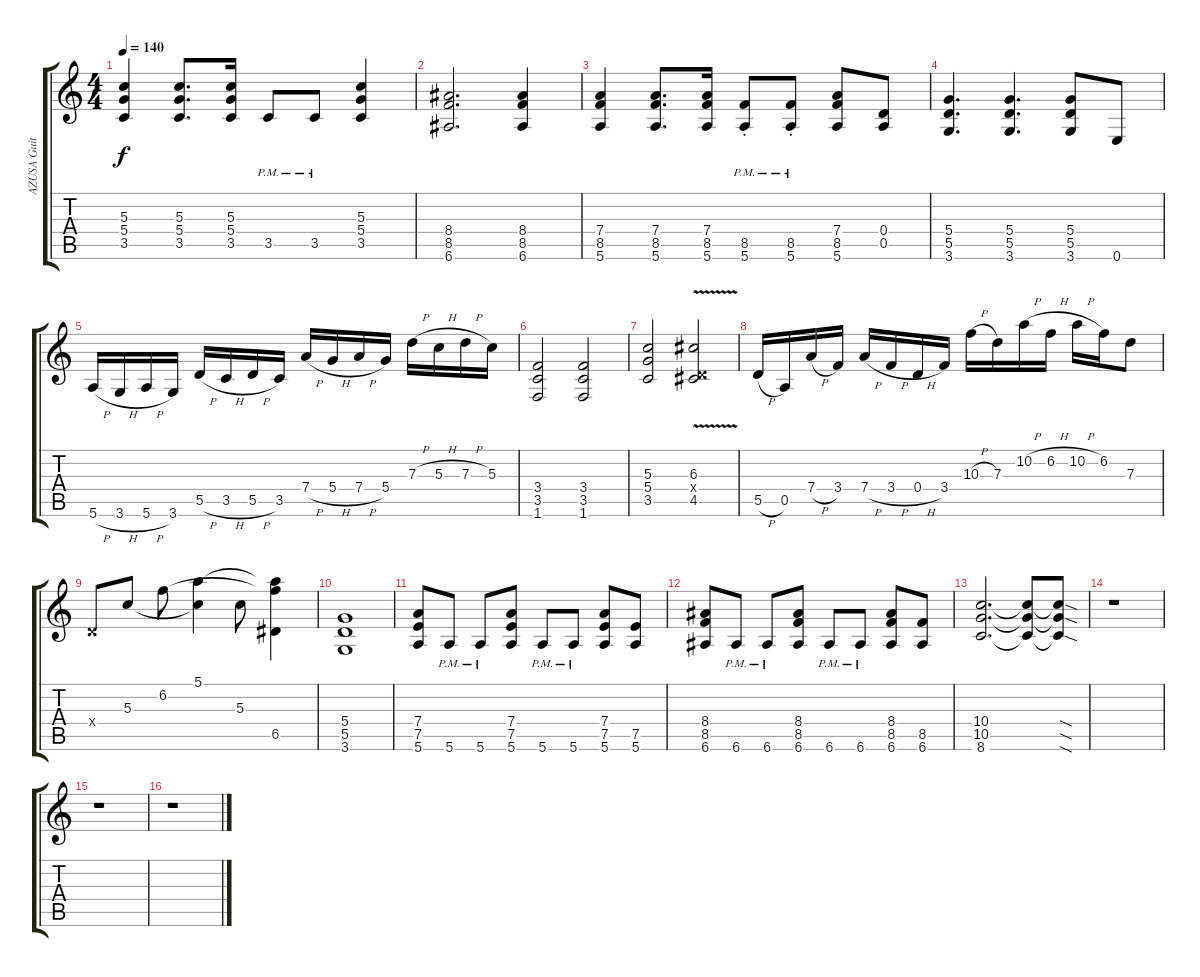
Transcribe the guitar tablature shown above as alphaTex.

\track ("AZUSA Guitar" "AZUSA Guit") {instrument distortionguitar}
\staff {score tabs}
\tuning (E4 B3 G3 D3 A2 E2) {hide}
\ts (4 4)
\tempo 140
\clef g2
\ks c
(5.3 5.4 3.5).4{dy f} (5.3 5.4 3.5).8{d} (5.3 5.4 3.5).16 3.5{pm}.8 3.5{pm}.8 (5.3 5.4 3.5).4 |
(8.4 8.5 6.6).2{d} (8.4 8.5 6.6).4 |
(7.4 8.5 5.6).4 (7.4 8.5 5.6).8{d} (7.4 8.5 5.6).16 (8.5{pm st} 5.6{pm st}).8 (8.5{pm st} 5.6{pm st}).8 (7.4 8.5 5.6).8 (0.4 0.5).8 |
(5.4 5.5 3.6).4{d} (5.4 5.5 3.6).4{d} (5.4 5.5 3.6).8 0.6.8 |
5.6{h}.16 3.6{h}.16 5.6{h}.16 3.6.16 5.5{h}.16 3.5{h}.16 5.5{h}.16 3.5.16 7.4{h}.16 5.4{h}.16 7.4{h}.16 5.4.16 7.3{h}.16 5.3{h}.16 7.3{h}.16 5.3.16 |
(3.4 3.5 1.6).2 (3.4 3.5 1.6).2 |
(5.3 5.4 3.5).2 (6.3{v} 0.4{x} 4.5).2 |
5.5{h}.16 0.5.16 7.4{h}.16 3.4.16 7.4{h}.16 3.4{h}.16 0.4{h}.16 3.4.16 10.3{h}.16 7.3.16 10.2{h}.16 6.2{h}.16 10.2{h}.16 6.2.16 7.3.8 |
0.4{x}.8 5.3.8 6.2.8 (5.1 5.3{t}).4 5.3.8 (5.1{t} 6.2{t} 6.5).4 |
(5.4 5.5 3.6).1 |
(7.4 7.5 5.6).8 5.6{pm}.8 5.6{pm}.8 (7.4 7.5 5.6).8 5.6{pm}.8 5.6{pm}.8 (7.4 7.5 5.6).8 (7.5 5.6).8 |
(8.4 8.5 6.6).8 6.6{pm}.8 6.6{pm}.8 (8.4 8.5 6.6).8 6.6{pm}.8 6.6{pm}.8 (8.4 8.5 6.6).8 (8.5 6.6).8 |
(10.4 10.5 8.6).2{d} (10.4{t} 10.5{t} 8.6{t}).8 (10.4{sod t} 10.5{sod t} 8.6{sod t}).8 |
r.1 |
r.1 |
r.1
